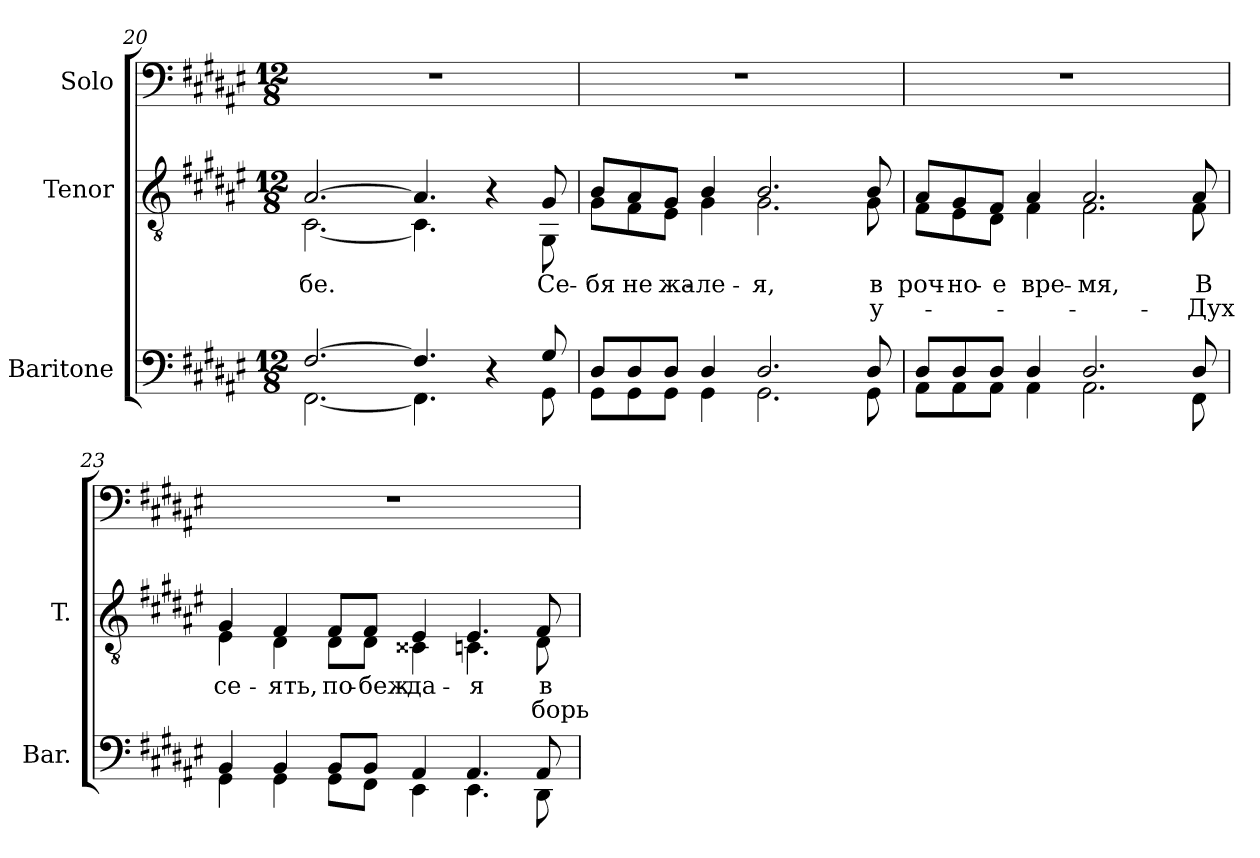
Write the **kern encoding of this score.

**kern	**kern	**text	**text	**kern
*part3	*part2	*part2	*part2	*part1
*staff3	*staff2	*staff2	*staff2	*staff1
*I"Baritone	*I"Tenor	*	*	*I"Solo
*I'Bar.	*I'T.	*	*	*
*clefF4	*clefGv2	*	*	*clefF4
*	*ITrd7c12	*	*	*
*k[f#c#g#d#a#e#]	*k[f#c#g#d#a#e#]	*	*	*k[f#c#g#d#a#e#]
*d#:	*d#:	*	*	*d#:
*M12/8	*M12/8	*	*	*M12/8
=20	=20	=20	=20	=20
*^	*	*	*	*
!	!	!	!LO:LY:b:color=#000000	!	!LO:N:vis=1
*	*	*^	*	*	*
[>2.F#i/	[<2.FF#i\	[>2.AA#i/	[<2.CC#i\	-бе.	.	1.r
4.F#i/]	4.FF#i\]	4.AA#i/]	4.CC#i\]	.	.	.
4r	4ryy	4r	4ryy	.	.	.
!	!	!	!	!LO:LY:b:color=#000000	!	!
8G#i/	8GG#i\	8GG#i/	8GGG#i\	Се-	.	.
=21	=21	=21	=21	=21	=21	=21
!	!	!	!	!LO:LY:b:color=#000000	!	!LO:N:vis=1
8D#i/L	8GG#i\L	8BBi/L	8GG#i\L	-бя	.	1.r
!	!	!	!	!LO:LY:b:color=#000000	!	!
8D#i/	8GG#i\	8AA#i/	8FF#i\	не	.	.
!	!	!	!	!LO:LY:b:color=#000000	!	!
8D#i/J	8GG#i\J	8GG#i/J	8EE#i\J	жа-	.	.
!	!	!	!	!LO:LY:b:color=#000000	!	!
4D#i/	4GG#i\	4BBi/	4GG#i\	-ле-	.	.
!	!	!	!	!LO:LY:b:color=#000000	!	!
2.D#i/	2.GG#i\	2.BBi/	2.GG#i\	-я,	.	.
!	!	!	!	!LO:LY:b:color=#000000	!LO:LY:b:color=#000000	!
8D#i/	8GG#i\	8BBi/	8GG#i\	в	у-	.
!!LO:LB:g=z
=22	=22	=22	=22	=22	=22	=22
!	!	!	!	!LO:LY:b:color=#000000	!	!LO:N:vis=1
8D#i/L	8AA#i\L	8AA#i/L	8FF#i\L	-роч-	.	1.r
!	!	!	!	!LO:LY:b:color=#000000	!	!
8D#i/	8AA#i\	8GG#i/	8EE#i\	-но-	.	.
!	!	!	!	!LO:LY:b:color=#000000	!	!
8D#i/J	8AA#i\J	8FF#i/J	8DD#i\J	-е	.	.
!	!	!	!	!LO:LY:b:color=#000000	!	!
4D#i/	4AA#i\	4AA#i/	4FF#i\	вре-	.	.
!	!	!	!	!LO:LY:b:color=#000000	!	!
2.D#i/	2.AA#i\	2.AA#i/	2.FF#i\	-мя,	.	.
!	!	!	!	!LO:LY:b:color=#000000	!LO:LY:b:color=#000000	!
8D#i/	8FF#i\	8AA#i/	8FF#i\	В	Дух	.
=23	=23	=23	=23	=23	=23	=23
!	!	!	!	!LO:LY:b:color=#000000	!	!LO:N:vis=1
4BBi/	4GG#i\	4GG#i/	4EE#i\	се-	.	1.r
!	!	!	!	!LO:LY:b:color=#000000	!	!
4BBi/	4GG#i\	4FF#i/	4DD#i\	-ять,	.	.
!	!	!	!	!LO:LY:b:color=#000000	!	!
8BBi/L	8GG#i\L	8FF#i/L	8DD#i\L	по-	.	.
!	!	!	!	!LO:LY:b:color=#000000	!	!
8BBi/J	8FF#i\J	8FF#i/J	8DD#i\J	-беж-	.	.
!	!	!	!	!LO:LY:b:color=#000000	!	!
4AA#i/	4EE#i\	4EE#i/	4CC##Xi\	-да-	.	.
!	!	!	!	!LO:LY:b:color=#000000	!	!
4.AA#i/	4.EE#i\	4.EE#i/	4.CCi\	-я	.	.
!	!	!	!	!LO:LY:b:color=#000000	!LO:LY:b:color=#000000	!
8AA#i/	8DD#i\	8FF#i/	8DD#i\	в	борь-	.
*v	*v	*	*	*	*	*
*	*v	*v	*	*	*
=	=	=	=	=
*-	*-	*-	*-	*-
